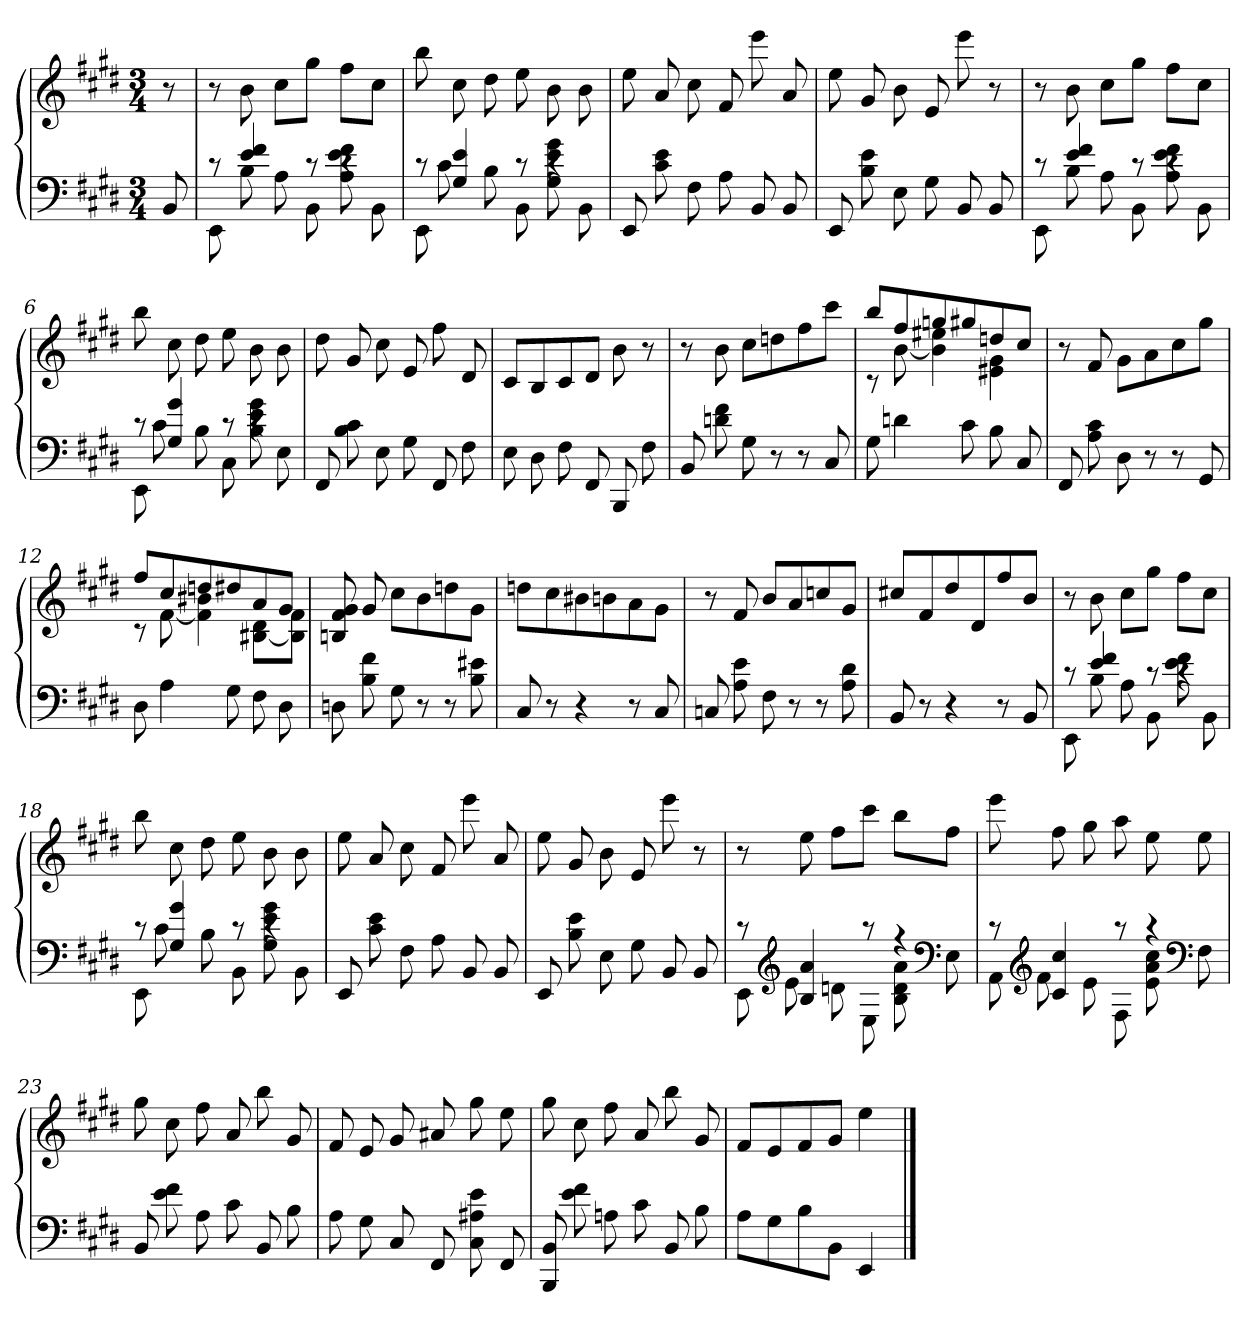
**kern	**kern
*part1	*part1
*staff2	*staff1
*clefF4	*clefG2
*k[f#c#g#d#]	*k[f#c#g#d#]
*E:	*E:
*M3/4	*M3/4
=	=
8BB	8r
=1	=1
*^	*
8rc	8EE	8r
4e 4f#	8B	8b
.	8A	8cc#L
8rc	8BB	8gg#J
4rc	8A 8e 8f#	8ff#L
.	8BB	8cc#J
=2	=2	=2
8rc	8EE	8bb
4G# 4e	8c#	8cc#
.	8B	8dd#
8rc	8BB	8ee
4rc	8G# 8e 8g#	8b
.	8BB	8b
*v	*v	*
=3	=3
8EE	8ee
8c# 8e	8a
8F#	8cc#
8A	8f#
8BB	8eee
8BB	8a
=4	=4
8EE	8ee
8B 8e	8g#
8E	8b
8G#	8e
8BB	8eee
8BB	8r
=5	=5
*^	*
8rc	8EE	8r
4e 4f#	8B	8b
.	8A	8cc#L
8rc	8BB	8gg#J
4rc	8A 8e 8f#	8ff#L
.	8BB	8cc#J
=6	=6	=6
8rc	8EE	8bb
4G# 4g#	8c#	8cc#
.	8B	8dd#
8rc	8C#	8ee
4rc	8B 8e 8g#	8b
.	8E	8b
*v	*v	*
=7	=7
8FF#	8dd#
8B 8c#	8g#
8E	8cc#
8G#	8e
8FF#	8ff#
8F#	8d#
=8	=8
8E	8c#L
8D#	8B
8F#	8c#
8FF#	8d#J
8BBB	8b
8F#	8r
=9	=9
8BB	8r
8dn 8f#	8b
8G#	8cc#L
8r	8ddn
8r	8ff#
8C#	8ccc#J
=10	=10
*	*^
8G#	8bbL	8rc
4dn	8ff#	[8b
.	8ggn	4b] 4ee#X
8c#	8gg#X	.
8B	8ddn	4e#X 4g#
8C#	8cc#J	.
*	*v	*v
=11	=11
8FF#	8r
8A 8c#	8f#
8D#	8g#L
8r	8a
8r	8cc#
8GG#	8gg#J
=12	=12
*	*^
8D#	8ff#L	8rc
4A	8cc#	[8f#
.	8ddn	4f#] 4b#X
8G#	8dd#X	.
8F#	8a	[8B#X 8d#L
8D#	8g#J	8B#] 8f#J
*	*v	*v
=13	=13
8Dn	8Bn 8f# 8g#
8B 8f#	8g#
8G#	8cc#L
8r	8b
8r	8ddn
8B 8e#X	8g#J
=14	=14
8C#	8ddnL
8r	8cc#
4r	8b#X
.	8bn
8r	8a
8C#	8g#J
=15	=15
8Cn	8r
8A 8e	8f#
8F#	8bL
8r	8a
8r	8ccn
8A 8d#	8g#J
=16	=16
8BB	8cc#XL
8r	8f#
4r	8dd#
.	8d#
8r	8ff#
8BB	8bJ
=17	=17
*^	*
8rc	8EE	8r
4e 4f#	8B	8b
.	8A	8cc#L
8rc	8BB	8gg#J
4rc	8e 8f#	8ff#L
.	8BB	8cc#J
=18	=18	=18
8rc	8EE	8bb
4G# 4g#	8c#	8cc#
.	8B	8dd#
8rc	8BB	8ee
4rc	8G# 8e 8g#	8b
.	8BB	8b
*v	*v	*
=19	=19
8EE	8ee
8c# 8e	8a
8F#	8cc#
8A	8f#
8BB	8eee
8BB	8a
=20	=20
8EE	8ee
8B 8e	8g#
8E	8b
8G#	8e
8BB	8eee
8BB	8r
=21	=21
*^	*
8rc	8EE	8r
*clefG2	*	*
4B 4a	8e	8ee
.	8dn	8ff#L
8raa	8E	8ccc#J
4raa	8B 8d 8a	8bbL
*clefF4	*	*
.	8E	8ff#J
=22	=22	=22
8rc	8AA	8eee
*clefG2	*	*
4c# 4cc#	8f#	8ff#
.	8e	8gg#
8raa	8F#	8aa
4raa	8e 8a 8cc#	8ee
*clefF4	*	*
.	8F#	8ee
*v	*v	*
=23	=23
8BB	8gg#
8e 8f#	8cc#
8A	8ff#
8c#	8a
8BB	8bb
8B	8g#
=24	=24
8A	8f#
8G#	8e
8C#	8g#
8FF#	8a#X
8C# 8A#X 8e	8gg#
8FF#	8ee
=25	=25
8BBB 8BB	8gg#
8e 8f#	8cc#
8An	8ff#
8c#	8a
8BB	8bb
8B	8g#
=26	=26
8AL	8f#L
8G#	8e
8B	8f#
8BBJ	8g#J
4EE	4ee
==	==
*-	*-
